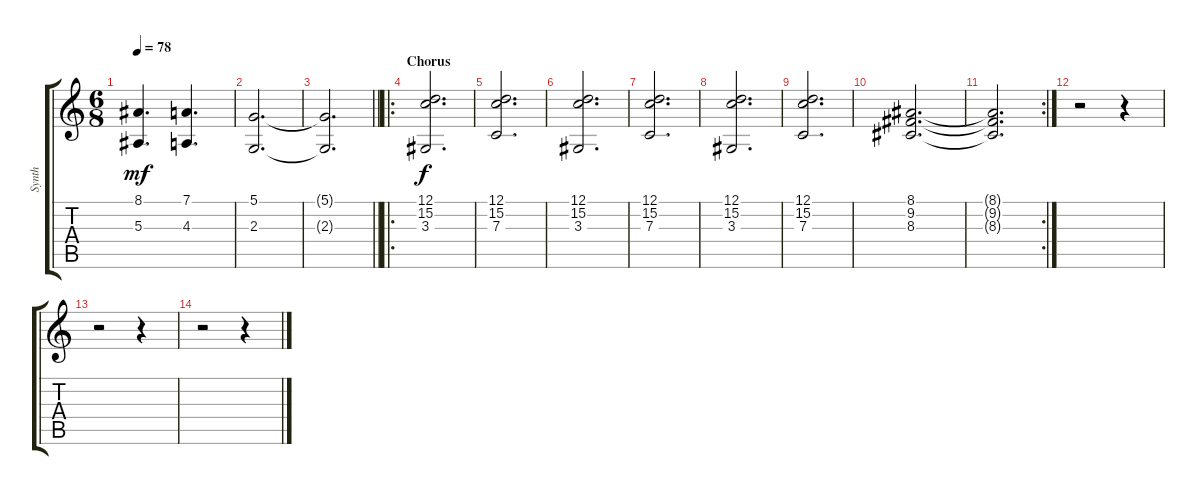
\track ("Synth" "Synth") {instrument synthstrings1}
\staff {score tabs}
\tuning (D4 A3 F3 C3 G2 C2) {hide}
\ts (6 8)
\tempo 78
\clef g2
\ks c
(8.1{t} 5.3{t}).4{d dy mf} (7.1 4.3).4{d} |
(5.1 2.3).2{d} |
\barLineRight lightlight
(5.1{t} 2.3{t}).2{d} |
\ro
\section ("" "Chorus")
(12.1 15.2 3.3).2{d dy f} |
(12.1 15.2 7.3).2{d} |
(12.1 15.2 3.3).2{d} |
(12.1 15.2 7.3).2{d} |
(12.1 15.2 3.3).2{d} |
(12.1 15.2 7.3).2{d} |
(8.1 9.2 8.3).2{d} |
\rc 2
(8.1{t} 9.2{t} 8.3{t}).2{d} |
r.2 r.4 |
r.2 r.4 |
r.2 r.4
